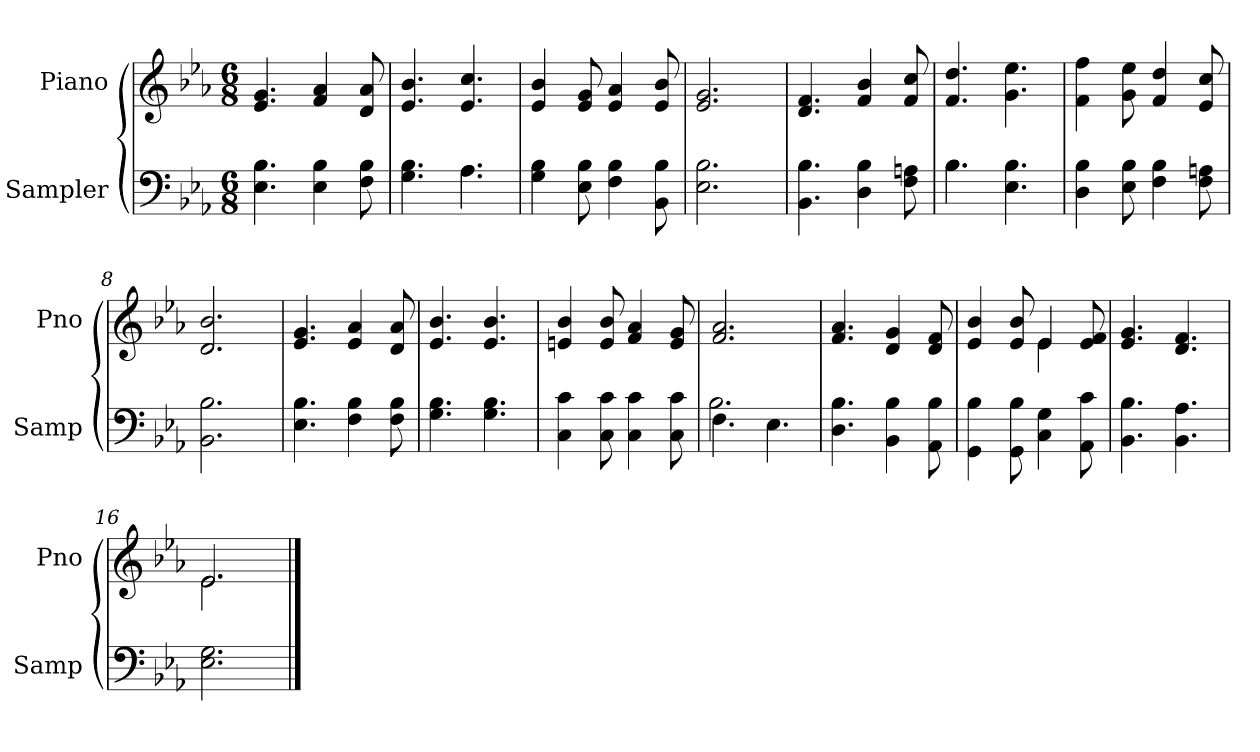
**kern	**kern
*part2	*part1
*staff2	*staff1
*I"Sampler	*I"Piano
*I'Samp	*I'Pno
*clefF4	*clefG2
*k[b-e-a-]	*k[b-e-a-]
*E-:	*E-:
*M6/8	*M6/8
=1	=1
4.E- 4.B-	4.e- 4.g
4E- 4B-	4f 4a-
8F 8B-	8d 8a-
=2	=2
*^	*
4.G 4.B-	4.ryy	4.e- 4.b-
4.A-\	4.A-	4.e- 4.cc
*v	*v	*
=3	=3
4G 4B-	4e- 4b-
8E- 8B-	8e- 8g
4F 4B-	4e- 4a-
8BB- 8B-	8e- 8b-
=4	=4
2.E- 2.B-	2.e- 2.g
=5	=5
4.BB- 4.B-	4.d 4.f
4D 4B-	4f 4b-
8F 8An	8f 8cc
=6	=6
*^	*
4.B-\	4.B-	4.f 4.dd
4.E- 4.B-	4.ryy	4.g 4.ee-
*v	*v	*
=7	=7
4D 4B-	4f 4ff
8E- 8B-	8g 8ee-
4F 4B-	4f 4dd
8F 8An	8e- 8cc
=8	=8
2.BB- 2.B-	2.d 2.b-
=9	=9
4.E- 4.B-	4.e- 4.g
4F 4B-	4e- 4a-
8F 8B-	8d 8a-
=10	=10
4.G 4.B-	4.e- 4.b-
4.G 4.B-	4.e- 4.b-
=11	=11
4C 4c	4en 4b-
8C 8c	8e 8b-
4C 4c	4f 4a-
8C 8c	8e 8g
=12	=12
*^	*
4.F\	2.B-	2.f 2.a-
4.E-\	.	.
*v	*v	*
=13	=13
4.D 4.B-	4.f 4.a-
4BB- 4B-	4d 4g
8AA- 8B-	8d 8f
=14	=14
*	*^
4GG 4B-	4e- 4b-	4.ryy
8GG 8B-	8e- 8b-	.
4C 4G	4e-/	4e-
8AA- 8c	8e- 8f	8ryy
*	*v	*v
=15	=15
4.BB- 4.B-	4.e- 4.g
4.BB- 4.A-	4.d 4.f
=16	=16
*	*^
2.E- 2.G	2.e-/	2.e-
*	*v	*v
==	==
*-	*-
